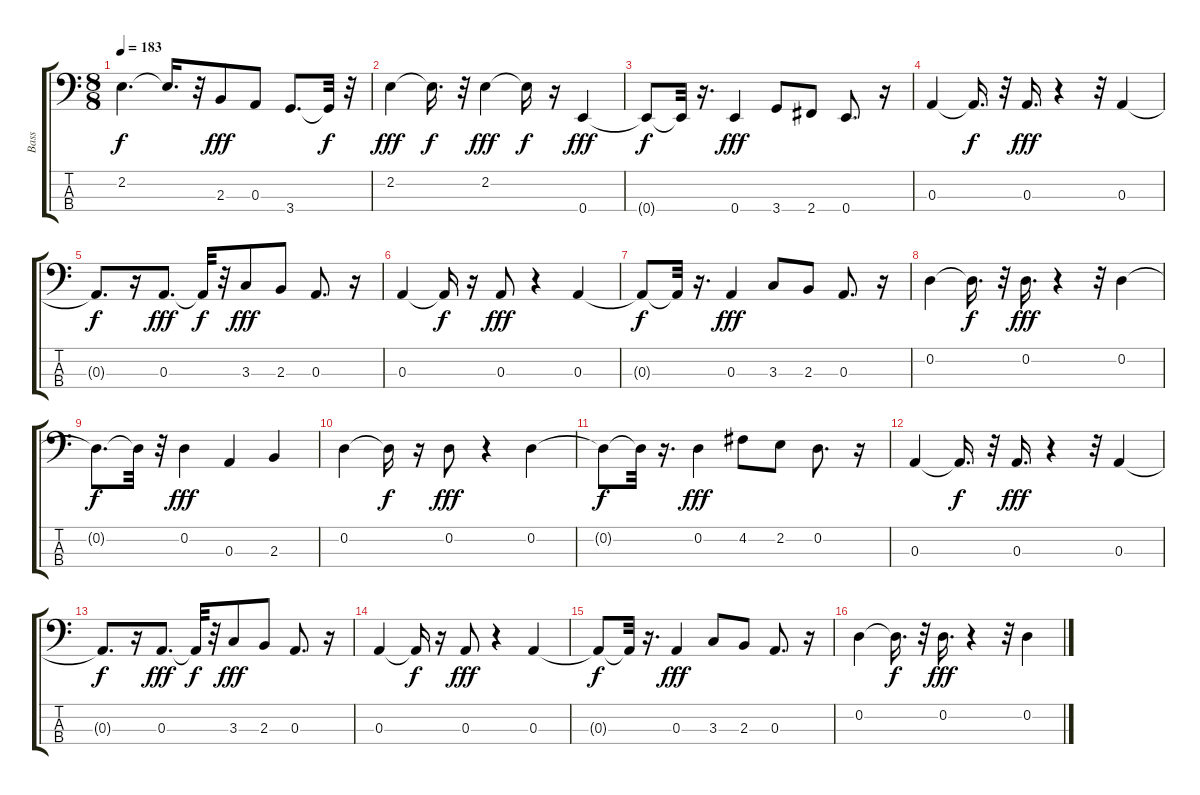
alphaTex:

\track ("Bass" "Bass") {instrument fretlessbass}
\staff {score tabs}
\tuning (G2 D2 A1 E1) {hide}
\ts (8 8)
\tempo 183
\clef f4
\ks c
2.2{t}.4{d dy f} 2.2{t}.16{d} r.32 2.3.8{dy fff} 0.3.8 3.4.8{d} 3.4{t}.32{dy f} r.32 |
2.2.4{dy fff} 2.2{t}.16{d dy f} r.32 2.2.4{dy fff} 2.2{t}.16{dy f} r.16 0.4.4{dy fff} |
0.4{t}.8{dy f} 0.4{t}.32 r.16{d} 0.4.4{dy fff} 3.4.8 2.4.8 0.4.8{d} r.16 |
0.3.4 0.3{t}.16{d dy f} r.32 0.3.16{d dy fff} r.4 r.32 0.3.4 |
0.3{t}.8{d dy f} r.16 0.3.8{d dy fff} 0.3{t}.32{dy f} r.32 3.3.8{dy fff} 2.3.8 0.3.8{d} r.16 |
0.3.4 0.3{t}.16{dy f} r.16 0.3.8{dy fff} r.4 0.3.4 |
0.3{t}.8{dy f} 0.3{t}.32 r.16{d} 0.3.4{dy fff} 3.3.8 2.3.8 0.3.8{d} r.16 |
0.2.4 0.2{t}.16{d dy f} r.32 0.2.16{d dy fff} r.4 r.32 0.2.4 |
0.2{t}.8{d dy f} 0.2{t}.32 r.32 0.2.4{dy fff} 0.3.4 2.3.4 |
0.2.4 0.2{t}.16{dy f} r.16 0.2.8{dy fff} r.4 0.2.4 |
0.2{t}.8{dy f} 0.2{t}.32 r.16{d} 0.2.4{dy fff} 4.2.8 2.2.8 0.2.8{d} r.16 |
0.3.4 0.3{t}.16{d dy f} r.32 0.3.16{d dy fff} r.4 r.32 0.3.4 |
0.3{t}.8{d dy f} r.16 0.3.8{d dy fff} 0.3{t}.32{dy f} r.32 3.3.8{dy fff} 2.3.8 0.3.8{d} r.16 |
0.3.4 0.3{t}.16{dy f} r.16 0.3.8{dy fff} r.4 0.3.4 |
0.3{t}.8{dy f} 0.3{t}.32 r.16{d} 0.3.4{dy fff} 3.3.8 2.3.8 0.3.8{d} r.16 |
0.2.4 0.2{t}.16{d dy f} r.32 0.2.16{d dy fff} r.4 r.32 0.2.4
